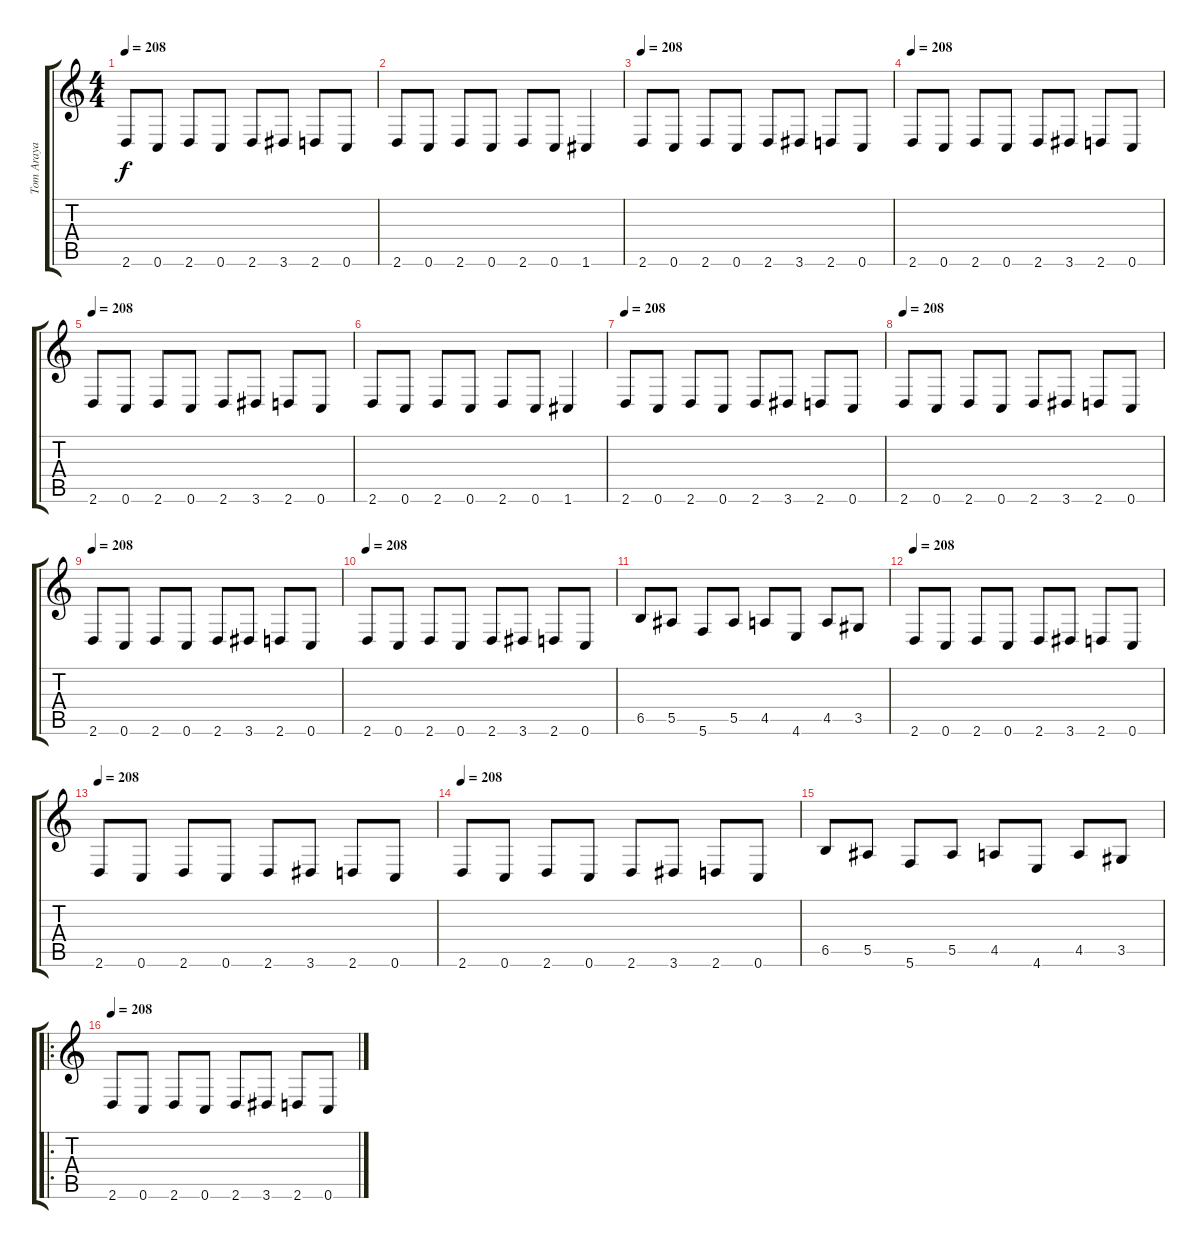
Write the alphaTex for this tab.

\track ("Tom Araya" "Tom Araya") {instrument electricbassfinger}
\staff {score tabs}
\tuning (C4 G3 Eb3 Bb2 F2 C2) {hide}
\ts (4 4)
\tempo 208
\clef g2
\ks c
2.6.8{dy f} 0.6.8 2.6.8 0.6.8 2.6.8 3.6.8 2.6.8 0.6.8 |
2.6.8 0.6.8 2.6.8 0.6.8 2.6.8 0.6.8 1.6.4 |
\tempo 208
2.6.8 0.6.8 2.6.8 0.6.8 2.6.8 3.6.8 2.6.8 0.6.8 |
\tempo 208
2.6.8 0.6.8 2.6.8 0.6.8 2.6.8 3.6.8 2.6.8 0.6.8 |
\tempo 208
2.6.8 0.6.8 2.6.8 0.6.8 2.6.8 3.6.8 2.6.8 0.6.8 |
2.6.8 0.6.8 2.6.8 0.6.8 2.6.8 0.6.8 1.6.4 |
\tempo 208
2.6.8 0.6.8 2.6.8 0.6.8 2.6.8 3.6.8 2.6.8 0.6.8 |
\tempo 208
2.6.8 0.6.8 2.6.8 0.6.8 2.6.8 3.6.8 2.6.8 0.6.8 |
\tempo 208
2.6.8 0.6.8 2.6.8 0.6.8 2.6.8 3.6.8 2.6.8 0.6.8 |
\tempo 208
2.6.8 0.6.8 2.6.8 0.6.8 2.6.8 3.6.8 2.6.8 0.6.8 |
6.5.8 5.5.8 5.6.8 5.5.8 4.5.8 4.6.8 4.5.8 3.5.8 |
\tempo 208
2.6.8 0.6.8 2.6.8 0.6.8 2.6.8 3.6.8 2.6.8 0.6.8 |
\tempo 208
2.6.8 0.6.8 2.6.8 0.6.8 2.6.8 3.6.8 2.6.8 0.6.8 |
\tempo 208
2.6.8 0.6.8 2.6.8 0.6.8 2.6.8 3.6.8 2.6.8 0.6.8 |
6.5.8 5.5.8 5.6.8 5.5.8 4.5.8 4.6.8 4.5.8 3.5.8 |
\ro
\tempo 208
2.6.8 0.6.8 2.6.8 0.6.8 2.6.8 3.6.8 2.6.8 0.6.8
